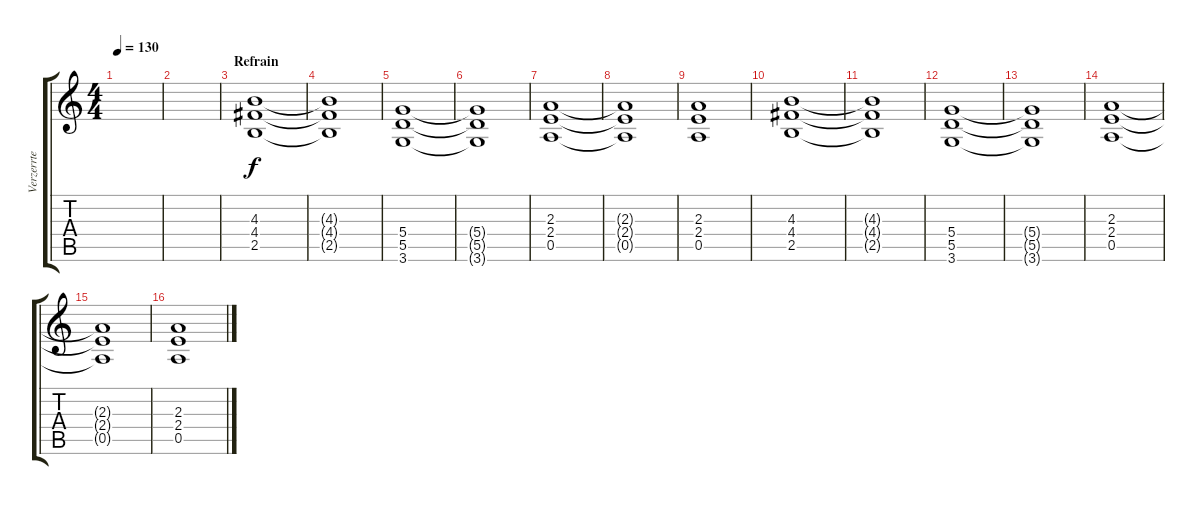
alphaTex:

\track ("Verzerrte Gitarre I" "Verzerrte ") {instrument distortionguitar}
\staff {score tabs}
\tuning (E4 B3 G3 D3 A2 E2) {hide}
\ts (4 4)
\tempo 130
\clef g2
\ks c
|
|
\section ("" "Refrain")
(4.3 4.4 2.5).1 |
(4.3{t} 4.4{t} 2.5{t}).1 |
(5.4 5.5 3.6).1 |
(5.4{t} 5.5{t} 3.6{t}).1 |
(2.3 2.4 0.5).1 |
(2.3{t} 2.4{t} 0.5{t}).1 |
(2.3 2.4 0.5).1 |
(4.3 4.4 2.5).1 |
(4.3{t} 4.4{t} 2.5{t}).1 |
(5.4 5.5 3.6).1 |
(5.4{t} 5.5{t} 3.6{t}).1 |
(2.3 2.4 0.5).1 |
(2.3{t} 2.4{t} 0.5{t}).1 |
(2.3 2.4 0.5).1
